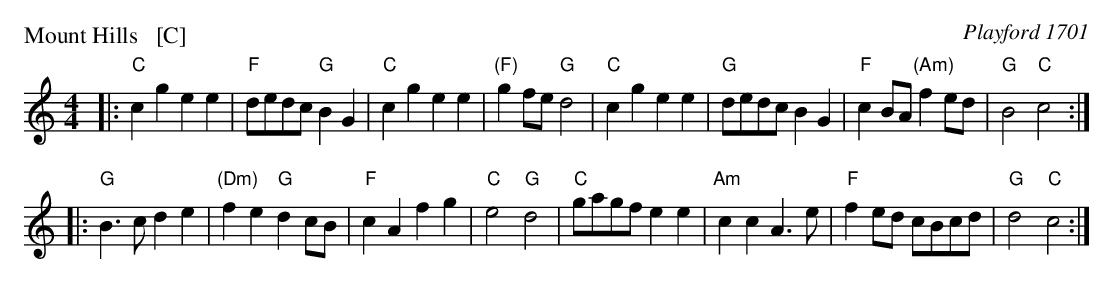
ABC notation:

X:1
P: Mount Hills   [C]
O: Playford 1701
M: 4/4
L: 1/4
K: C
|:\
"C"cg ee | "F"d/e/d/c/ "G"BG | "C"cgee | "(F)"gf/e/ "G"d2 |\
"C"cg ee | "G"d/e/d/c/ BG | "F"cB/A/ "(Am)"fe/d/ | "G"B2 "C"c2 :|
|:\
"G"B>c de | "(Dm)"fe "G"dc/B/ | "F"cA fg | "C"e2 "G"d2 |\
"C"g/a/g/f/ ee | "Am"cc A>e | "F"fe/d/ c/B/c/d/ | "G"d2 "C"c2 :|
